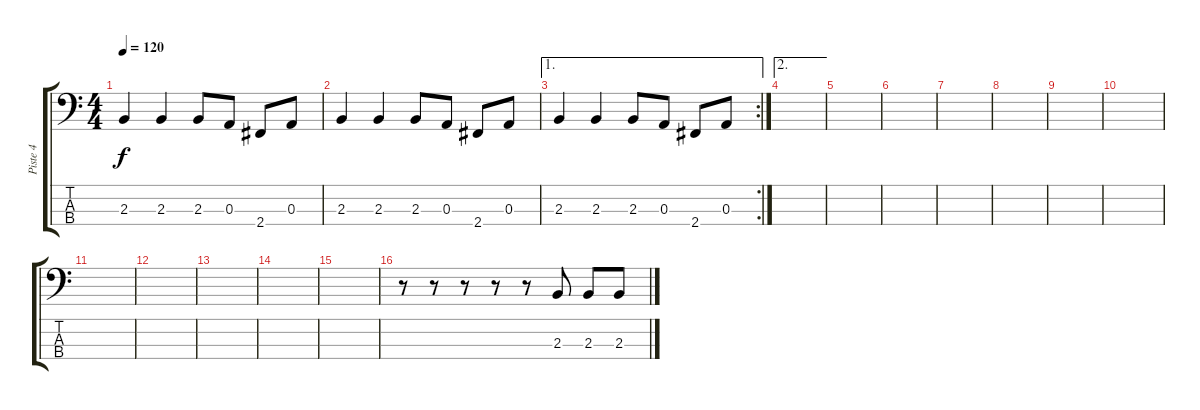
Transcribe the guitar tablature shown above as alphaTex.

\track ("Piste 4" "Piste 4") {instrument slapbass1}
\staff {score tabs}
\tuning (G2 D2 A1 E1) {hide}
\ts (4 4)
\tempo 120
\clef f4
\ks c
2.3.4{dy f} 2.3.4 2.3.8 0.3.8 2.4.8 0.3.8 |
2.3.4 2.3.4 2.3.8 0.3.8 2.4.8 0.3.8 |
\ae 1
\rc 2
2.3.4 2.3.4 2.3.8 0.3.8 2.4.8 0.3.8 |
\ae 2
|
|
|
|
|
|
|
|
|
|
|
|
r.8 r.8 r.8 r.8 r.8 2.3.8 2.3.8 2.3.8
